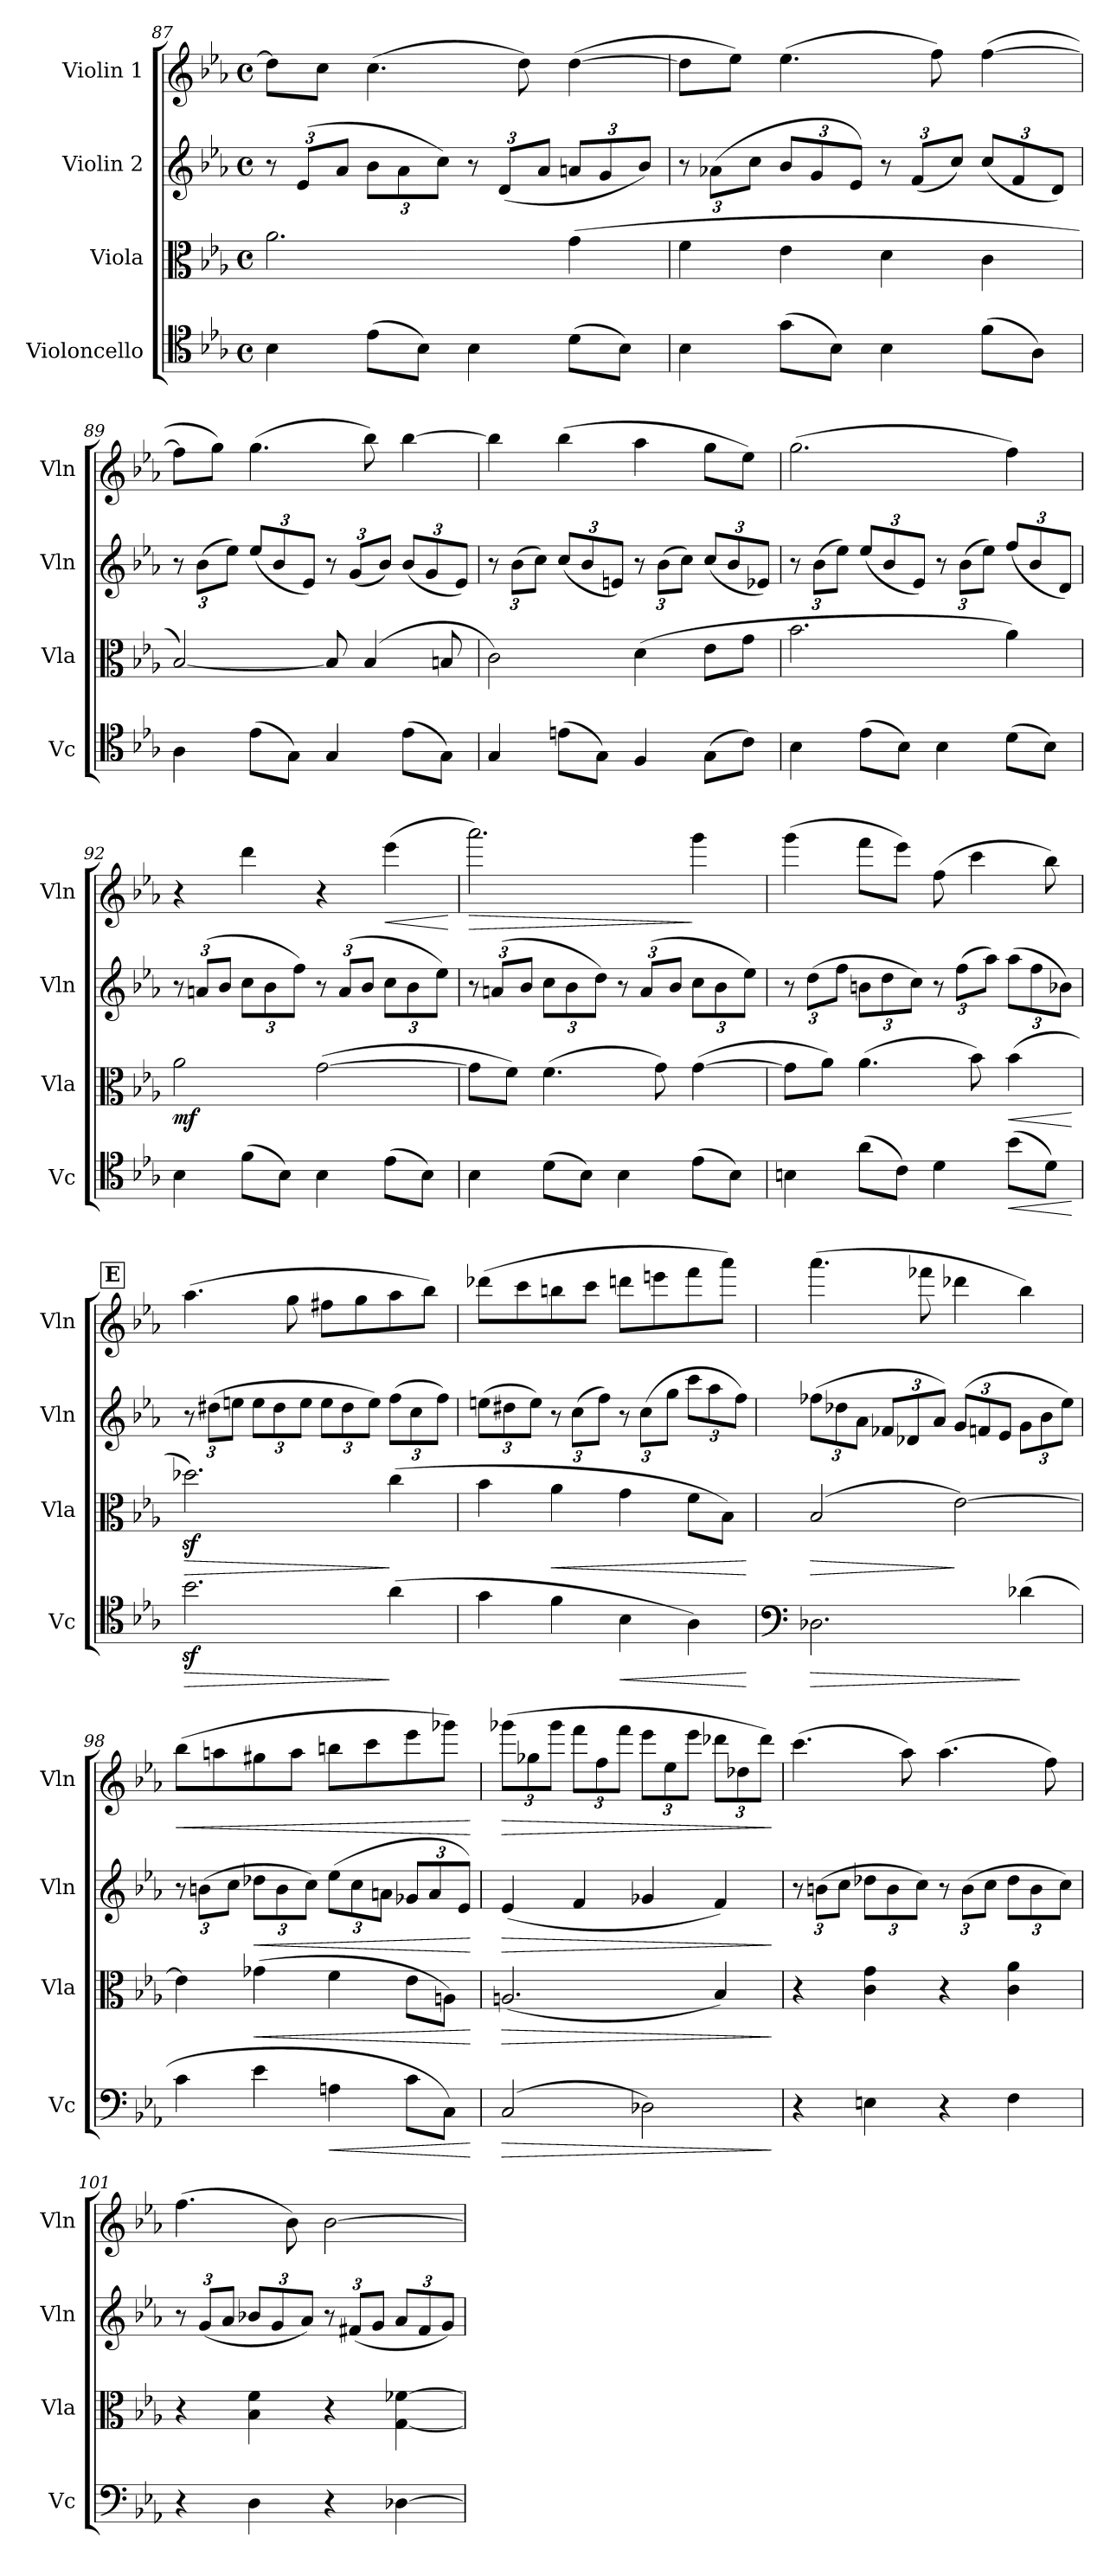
**kern	**dynam	**kern	**dynam	**kern	**dynam	**kern	**dynam
*part4	*part4	*part3	*part3	*part2	*part2	*part1	*part1
*staff4	*staff4	*staff3	*staff3	*staff2	*staff2	*staff1	*staff1
*I"Violoncello	*	*I"Viola	*	*I"Violin 2	*	*I"Violin 1	*
*I'Vc	*	*I'Vla	*	*I'Vln	*	*I'Vln	*
*clefC4	*	*clefC3	*	*clefG2	*	*clefG2	*
*k[b-e-a-]	*	*k[b-e-a-]	*	*k[b-e-a-]	*	*k[b-e-a-]	*
*M4/4	*	*M4/4	*	*M4/4	*	*M4/4	*
*met(c)	*	*met(c)	*	*met(c)	*	*met(c)	*
*	*	*	*	*Xbrackettup	*	*	*
=87	=87	=87	=87	=87	=87	=87	=87
4B-\	.	2.a-\	.	12r	.	8dd\L]	.
.	.	.	.	(12e-/L	.	.	.
.	.	.	.	.	.	8cc\J	.
.	.	.	.	12a-/J	.	.	.
(8e-\L	.	.	.	12b-\L	.	(4.cc\	.
.	.	.	.	12a-\	.	.	.
8B-\J)	.	.	.	.	.	.	.
.	.	.	.	12cc\J)	.	.	.
4B-\	.	.	.	12r	.	.	.
.	.	.	.	(12d/L	.	.	.
.	.	.	.	.	.	8dd\)	.
.	.	.	.	12a-/J	.	.	.
(8d\L	.	(4g\	.	12an/L	.	([>4dd\	.
.	.	.	.	12g/	.	.	.
8B-\J)	.	.	.	.	.	.	.
.	.	.	.	12b-/J)	.	.	.
=88	=88	=88	=88	=88	=88	=88	=88
4B-\	.	4f\	.	12r	.	8dd\L]	.
.	.	.	.	(12a-X\L	.	.	.
.	.	.	.	.	.	8ee-\J)	.
.	.	.	.	12cc\J	.	.	.
(8g\L	.	4e-\	.	12b-/L	.	(4.ee-\	.
.	.	.	.	12g/	.	.	.
8B-\J)	.	.	.	.	.	.	.
.	.	.	.	12e-/J)	.	.	.
4B-\	.	4d\	.	12r	.	.	.
.	.	.	.	(12f/L	.	.	.
.	.	.	.	.	.	8ff\)	.
.	.	.	.	12cc/J)	.	.	.
(8f\L	.	4c\	.	(12cc/L	.	([>4ff\	.
.	.	.	.	12f/	.	.	.
8A-\J)	.	.	.	.	.	.	.
.	.	.	.	12d/J)	.	.	.
!!LO:LB:g=z
=89	=89	=89	=89	=89	=89	=89	=89
4A-\	.	[<2B-/)	.	12r	.	8ff\L]	.
.	.	.	.	(12b-\L	.	.	.
.	.	.	.	.	.	8gg\J)	.
.	.	.	.	12ee-\J)	.	.	.
(8e-\L	.	.	.	(12ee-/L	.	(4.gg\	.
.	.	.	.	12b-/	.	.	.
8G\J)	.	.	.	.	.	.	.
.	.	.	.	12e-/J)	.	.	.
4G/	.	8B-/]	.	12r	.	.	.
.	.	.	.	(12g/L	.	.	.
.	.	(4B-/	.	.	.	8bb-\)	.
.	.	.	.	12b-/J)	.	.	.
(8e-\L	.	.	.	(12b-/L	.	[>4bb-\	.
.	.	.	.	12g/	.	.	.
8G\J)	.	8Bn/	.	.	.	.	.
.	.	.	.	12e-/J)	.	.	.
!!LO:LB:g=z
=90	=90	=90	=90	=90	=90	=90	=90
4G/	.	2c\)	.	12r	.	4bb-\]	.
.	.	.	.	(12b-\L	.	.	.
.	.	.	.	12cc\J)	.	.	.
(8en\L	.	.	.	(12cc/L	.	(4bb-\	.
.	.	.	.	12b-/	.	.	.
8G\J)	.	.	.	.	.	.	.
.	.	.	.	12en/J)	.	.	.
4F/	.	(4d\	.	12r	.	4aa-\	.
.	.	.	.	(12b-\L	.	.	.
.	.	.	.	12cc\J)	.	.	.
(8G\L	.	8e-\L	.	(12cc/L	.	8gg\L	.
.	.	.	.	12b-/	.	.	.
8c\J)	.	8g\J	.	.	.	8ee-\J)	.
.	.	.	.	12e-X/J)	.	.	.
=91	=91	=91	=91	=91	=91	=91	=91
4B-\	.	2.b-\	.	12r	.	(2.gg\	.
.	.	.	.	(12b-\L	.	.	.
.	.	.	.	12ee-\J)	.	.	.
(8e-\L	.	.	.	(12ee-/L	.	.	.
.	.	.	.	12b-/	.	.	.
8B-\J)	.	.	.	.	.	.	.
.	.	.	.	12e-/J)	.	.	.
4B-\	.	.	.	12r	.	.	.
.	.	.	.	(12b-\L	.	.	.
.	.	.	.	12ee-\J)	.	.	.
(8d\L	.	4a-\)	.	(12ff/L	.	4ff\)	.
.	.	.	.	12b-/	.	.	.
8B-\J)	.	.	.	.	.	.	.
.	.	.	.	12d/J)	.	.	.
=92	=92	=92	=92	=92	=92	=92	=92
!	!	!	!LO:DY:b	!	!	!	!
4B-\	.	2a-\	mf	12r	.	4r	.
.	.	.	.	(12an/L	.	.	.
.	.	.	.	12b-/J	.	.	.
(8f\L	.	.	.	12cc\L	.	4ddd\	.
.	.	.	.	12b-\	.	.	.
8B-\J)	.	.	.	.	.	.	.
.	.	.	.	12ff\J)	.	.	.
4B-\	.	([>2g\	.	12r	.	4r	.
.	.	.	.	(12a/L	.	.	.
.	.	.	.	12b-/J	.	.	.
!	!	!	!	!	!	!	!LO:HP:b
(8e-\L	.	.	.	12cc\L	.	(4eee-\	<
.	.	.	.	12b-\	.	.	.
8B-\J)	.	.	.	.	.	.	.
.	.	.	.	12ee-\J)	.	.	.
.	.	.	.	.	.	.	[
!!LO:LB:g=z
=93	=93	=93	=93	=93	=93	=93	=93
!	!	!	!	!	!	!	!LO:HP:b
4B-\	.	8g\L]	.	12r	.	2.aaa-\)	>
.	.	.	.	(12an/L	.	.	.
.	.	8f\J)	.	.	.	.	.
.	.	.	.	12b-/J	.	.	.
(8d\L	.	(4.f\	.	12cc\L	.	.	.
.	.	.	.	12b-\	.	.	.
8B-\J)	.	.	.	.	.	.	.
.	.	.	.	12dd\J)	.	.	.
4B-\	.	.	.	12r	.	.	.
.	.	.	.	(12a/L	.	.	.
.	.	8g\)	.	.	.	.	.
.	.	.	.	12b-/J	.	.	.
(8e-\L	.	([>4g\	.	12cc\L	.	4ggg\	]
.	.	.	.	12b-\	.	.	.
8B-\J)	.	.	.	.	.	.	.
.	.	.	.	12ee-\J)	.	.	.
!!LO:LB:g=z
=94	=94	=94	=94	=94	=94	=94	=94
4Bn\	.	8g\L]	.	12r	.	(4ggg\	.
.	.	.	.	(12dd\L	.	.	.
.	.	8a-\J)	.	.	.	.	.
.	.	.	.	12ff\J	.	.	.
(8a-\L	.	(4.a-\	.	12bn\L	.	8fff\L	.
.	.	.	.	12dd\	.	.	.
8c\J)	.	.	.	.	.	8eee-\J)	.
.	.	.	.	12cc\J)	.	.	.
4d\	.	.	.	12r	.	(8ff\	.
.	.	.	.	(12ff\L	.	.	.
.	.	8b-\)	.	.	.	4ccc\	.
.	.	.	.	12aa-\J)	.	.	.
!	!LO:HP:b	!	!LO:HP:b	!	!	!	!
(8b-\L	<	(4b-\	<	(12aa-\L	.	.	.
.	.	.	.	12ff\	.	.	.
8d\J)	.	.	.	.	.	8bb-\)	.
.	.	.	.	12b-X\J)	.	.	.
.	[	.	[	.	.	.	.
!!LO:REH:place=s1:a:B:cj:fs=14:t=E
=95	=95	=95	=95	=95	=95	=95	=95
!	!LO:HP:b	!	!LO:HP:b	!	!	!	!
2.b-z<\	>	2.dd-Xz<\)	>	12r	.	(4.aa-\	.
.	.	.	.	(12dd#X\L	.	.	.
.	.	.	.	12een\J	.	.	.
.	.	.	.	12ee\L	.	.	.
.	.	.	.	12dd#\	.	.	.
.	.	.	.	.	.	8gg\	.
.	.	.	.	12ee\J	.	.	.
.	.	.	.	12ee\L	.	8ff#X\L	.
.	.	.	.	12dd#\	.	.	.
.	.	.	.	.	.	8gg\	.
.	.	.	.	12ee\J)	.	.	.
(4a-\	]	(4cc\	]	(12ff\L	.	8aa-\	.
.	.	.	.	12cc\	.	.	.
.	.	.	.	.	.	8bb-\J)	.
.	.	.	.	12ff\J)	.	.	.
=96	=96	=96	=96	=96	=96	=96	=96
4g\	.	4b-\	.	(12een\L	.	(8ddd-X\L	.
.	.	.	.	12dd#X\	.	.	.
.	.	.	.	.	.	8ccc\	.
.	.	.	.	12ee\J)	.	.	.
!	!	!	!LO:HP:b	!	!	!	!
4f\	.	4a-\	<	12r	.	8bbn\	.
.	.	.	.	(12cc\L	.	.	.
.	.	.	.	.	.	8ccc\J	.
.	.	.	.	12ff\J)	.	.	.
!	!LO:HP:b	!	!	!	!	!	!
4B-\	<	4g\	.	12r	.	8dddn\L	.
.	.	.	.	(12cc\L	.	.	.
.	.	.	.	.	.	8eeen\	.
.	.	.	.	12gg\J	.	.	.
4A-\)	.	8f\L	.	12ccc\L	.	8fff\	.
.	.	.	.	12aa-\	.	.	.
.	.	8B-\J)	.	.	.	8aaa-\J)	.
.	.	.	.	12ff\J)	.	.	.
.	[	.	[	.	.	.	.
!!LO:PB:g=z
=97	=97	=97	=97	=97	=97	=97	=97
*clefF4	*	*	*	*	*	*	*
!	!LO:HP:b	!	!LO:HP:b	!	!	!	!
2.D-X\	>	(2B-/	>	(12ff-X\L	.	(4.aaa-\	.
.	.	.	.	12dd-X\	.	.	.
.	.	.	.	12a-\J	.	.	.
.	.	.	.	12f-X/L	.	.	.
.	.	.	.	12d-X/	.	.	.
.	.	.	.	.	.	8fff-X\	.
.	.	.	.	12a-/J)	.	.	.
.	.	[>2e-\)	]	(12g/L	.	4ddd-X\	.
.	.	.	.	12fn/	.	.	.
.	.	.	.	12e-/J	.	.	.
(4d-X\	]	.	.	12g\L	.	4bb-\)	.
.	.	.	.	12b-\	.	.	.
.	.	.	.	12ee-\J)	.	.	.
!!LO:LB:g=z
=98	=98	=98	=98	=98	=98	=98	=98
!	!	!	!	!	!	!	!LO:HP:b
4c\	.	4e-\]	.	12r	.	(8bb-\L	<
.	.	.	.	(12bn\L	.	.	.
.	.	.	.	.	.	8aan\	.
.	.	.	.	12cc\J	.	.	.
!	!	!	!LO:HP:b	!	!LO:HP:b	!	!
4e-\	.	(4g-X\	<	12dd-X\L	<	8gg#X\	.
.	.	.	.	12b\	.	.	.
.	.	.	.	.	.	8aa\J	.
.	.	.	.	12cc\J)	.	.	.
!	!LO:HP:b	!	!	!	!	!	!
4An\	<	4f\	.	(12ee-\L	.	8bbn\L	.
.	.	.	.	12cc\	.	.	.
.	.	.	.	.	.	8ccc\	.
.	.	.	.	12an\J	.	.	.
8c\L	.	8e-\L	.	12g-X/L	.	8eee-\	.
.	.	.	.	12a/	.	.	.
8C\J)	.	8An\J)	.	.	.	8ggg-X\J)	.
.	.	.	.	12e-/J)	.	.	.
.	[	.	[	.	[	.	[
=99	=99	=99	=99	=99	=99	=99	=99
!	!LO:HP:b	!	!LO:HP:b	!	!LO:HP:b	!	!
*	*	*	*	*	*	*Xbrackettup	*
!	!	!	!	!	!	!	!LO:HP:b
(2C/	>	(2.An/	>	(4e-/	>	(12ggg-X\L	>
.	.	.	.	.	.	12gg-X\	.
.	.	.	.	.	.	12ggg-\J	.
.	.	.	.	4f/	.	12fff\L	.
.	.	.	.	.	.	12ff\	.
.	.	.	.	.	.	12fff\J	.
2D-X\)	.	.	.	4g-X/	.	12eee-\L	.
.	.	.	.	.	.	12ee-\	.
.	.	.	.	.	.	12eee-\J	.
.	.	4B-/)	.	4f/)	.	12ddd-X\L	.
.	.	.	.	.	.	12dd-X\	.
.	.	.	.	.	.	12ddd-\J)	.
.	]	.	]	.	]	.	]
=100	=100	=100	=100	=100	=100	=100	=100
4r	.	4r	.	12r	.	(4.ccc\	.
.	.	.	.	(12bn\L	.	.	.
.	.	.	.	12cc\J	.	.	.
4En\	.	4c\ 4g\	.	12dd-X\L	.	.	.
.	.	.	.	12b\	.	.	.
.	.	.	.	.	.	8aa-\)	.
.	.	.	.	12cc\J)	.	.	.
4r	.	4r	.	12r	.	(4.aa-\	.
.	.	.	.	(12b\L	.	.	.
.	.	.	.	12cc\J	.	.	.
4F\	.	4c\ 4a-\	.	12dd-\L	.	.	.
.	.	.	.	12b\	.	.	.
.	.	.	.	.	.	8ff\)	.
.	.	.	.	12cc\J)	.	.	.
!!LO:LB:g=z
=101	=101	=101	=101	=101	=101	=101	=101
4r	.	4r	.	12r	.	(4.ff\	.
.	.	.	.	(12g/L	.	.	.
.	.	.	.	12a-/J	.	.	.
4D\	.	4B-\ 4f\	.	12b-X/L	.	.	.
.	.	.	.	12g/	.	.	.
.	.	.	.	.	.	8b-\)	.
.	.	.	.	12a-/J)	.	.	.
4r	.	4r	.	12r	.	[>2b-\	.
.	.	.	.	(12f#X/L	.	.	.
.	.	.	.	12g/J	.	.	.
[>4D-X\	.	[<4G\ [>4f-X\	.	12a-/L	.	.	.
.	.	.	.	12f#/	.	.	.
.	.	.	.	12g/J)	.	.	.
=	=	=	=	=	=	=	=
*-	*-	*-	*-	*-	*-	*-	*-
